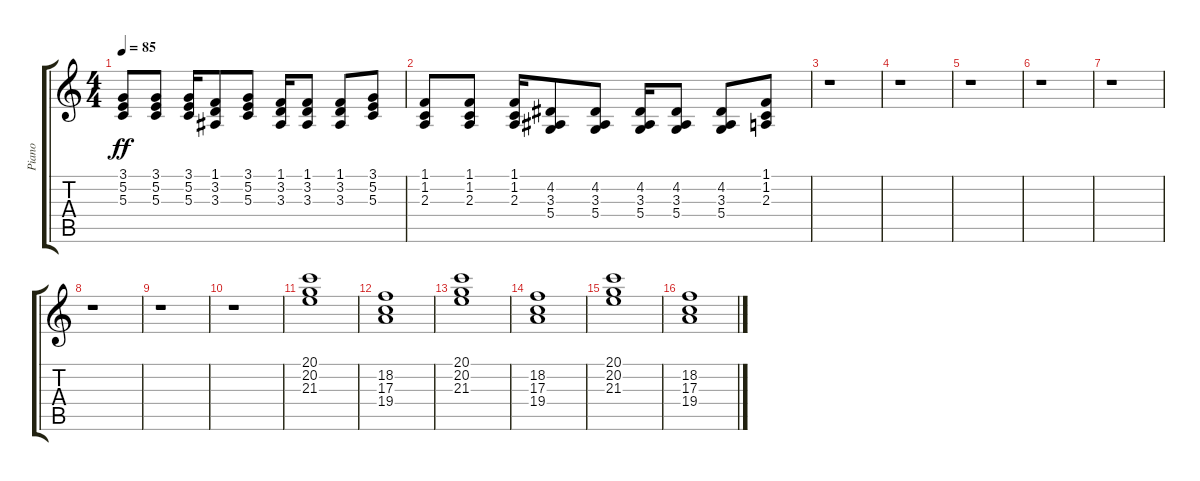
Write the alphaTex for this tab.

\track ("Piano " "Piano ") {instrument acousticgrandpiano}
\staff {score tabs}
\tuning (E4 B3 G3 D3 A2 E2) {hide}
\ts (4 4)
\tempo 85
\clef g2
\ks c
(3.1 5.2 5.3).8{dy ff} (3.1 5.2 5.3).8 (3.1 5.2 5.3).16 (1.1 3.2 3.3).8 (3.1 5.2 5.3).8 (1.1 3.2 3.3).16 (1.1 3.2 3.3).8 (1.1 3.2 3.3).8 (3.1 5.2 5.3).8 |
(1.1 1.2 2.3).8 (1.1 1.2 2.3).8 (1.1 1.2 2.3).16 (4.2 3.3 5.4).8 (4.2 3.3 5.4).8 (4.2 3.3 5.4).16 (4.2 3.3 5.4).8 (4.2 3.3 5.4).8 (1.1 1.2 2.3).8 |
r.1 |
r.1 |
r.1 |
r.1 |
r.1 |
r.1 |
r.1 |
r.1 |
(20.1 20.2 21.3).1 |
(18.2 17.3 19.4).1 |
(20.1 20.2 21.3).1 |
(18.2 17.3 19.4).1 |
(20.1 20.2 21.3).1 |
(18.2 17.3 19.4).1
